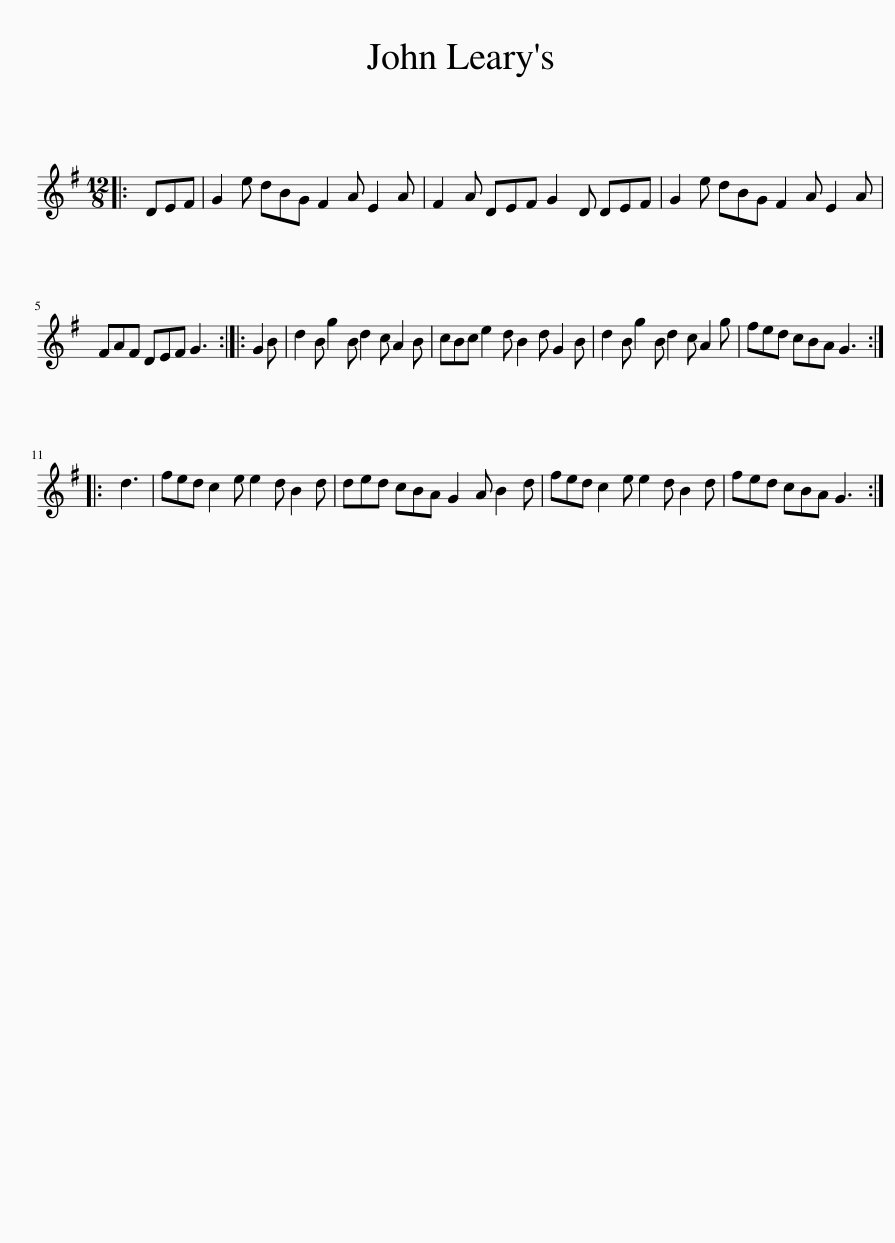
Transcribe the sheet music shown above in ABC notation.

X:1
L:1/8
M:12/8
I:linebreak $
K:G
V:1 treble
V:1
|: DEF | G2 e dBG F2 A E2 A | F2 A DEF G2 D DEF | G2 e dBG F2 A E2 A |$ FAF DEF G3 :: %5
 G2 B | d2 B g2 B d2 c A2 B | cBc e2 d B2 d G2 B | d2 B g2 B d2 c A2 g | fed cBA G3 ::$ %10
 d3 | fed c2 e e2 d B2 d | ded cBA G2 A B2 d | fed c2 e e2 d B2 d | fed cBA G3 :| %15
